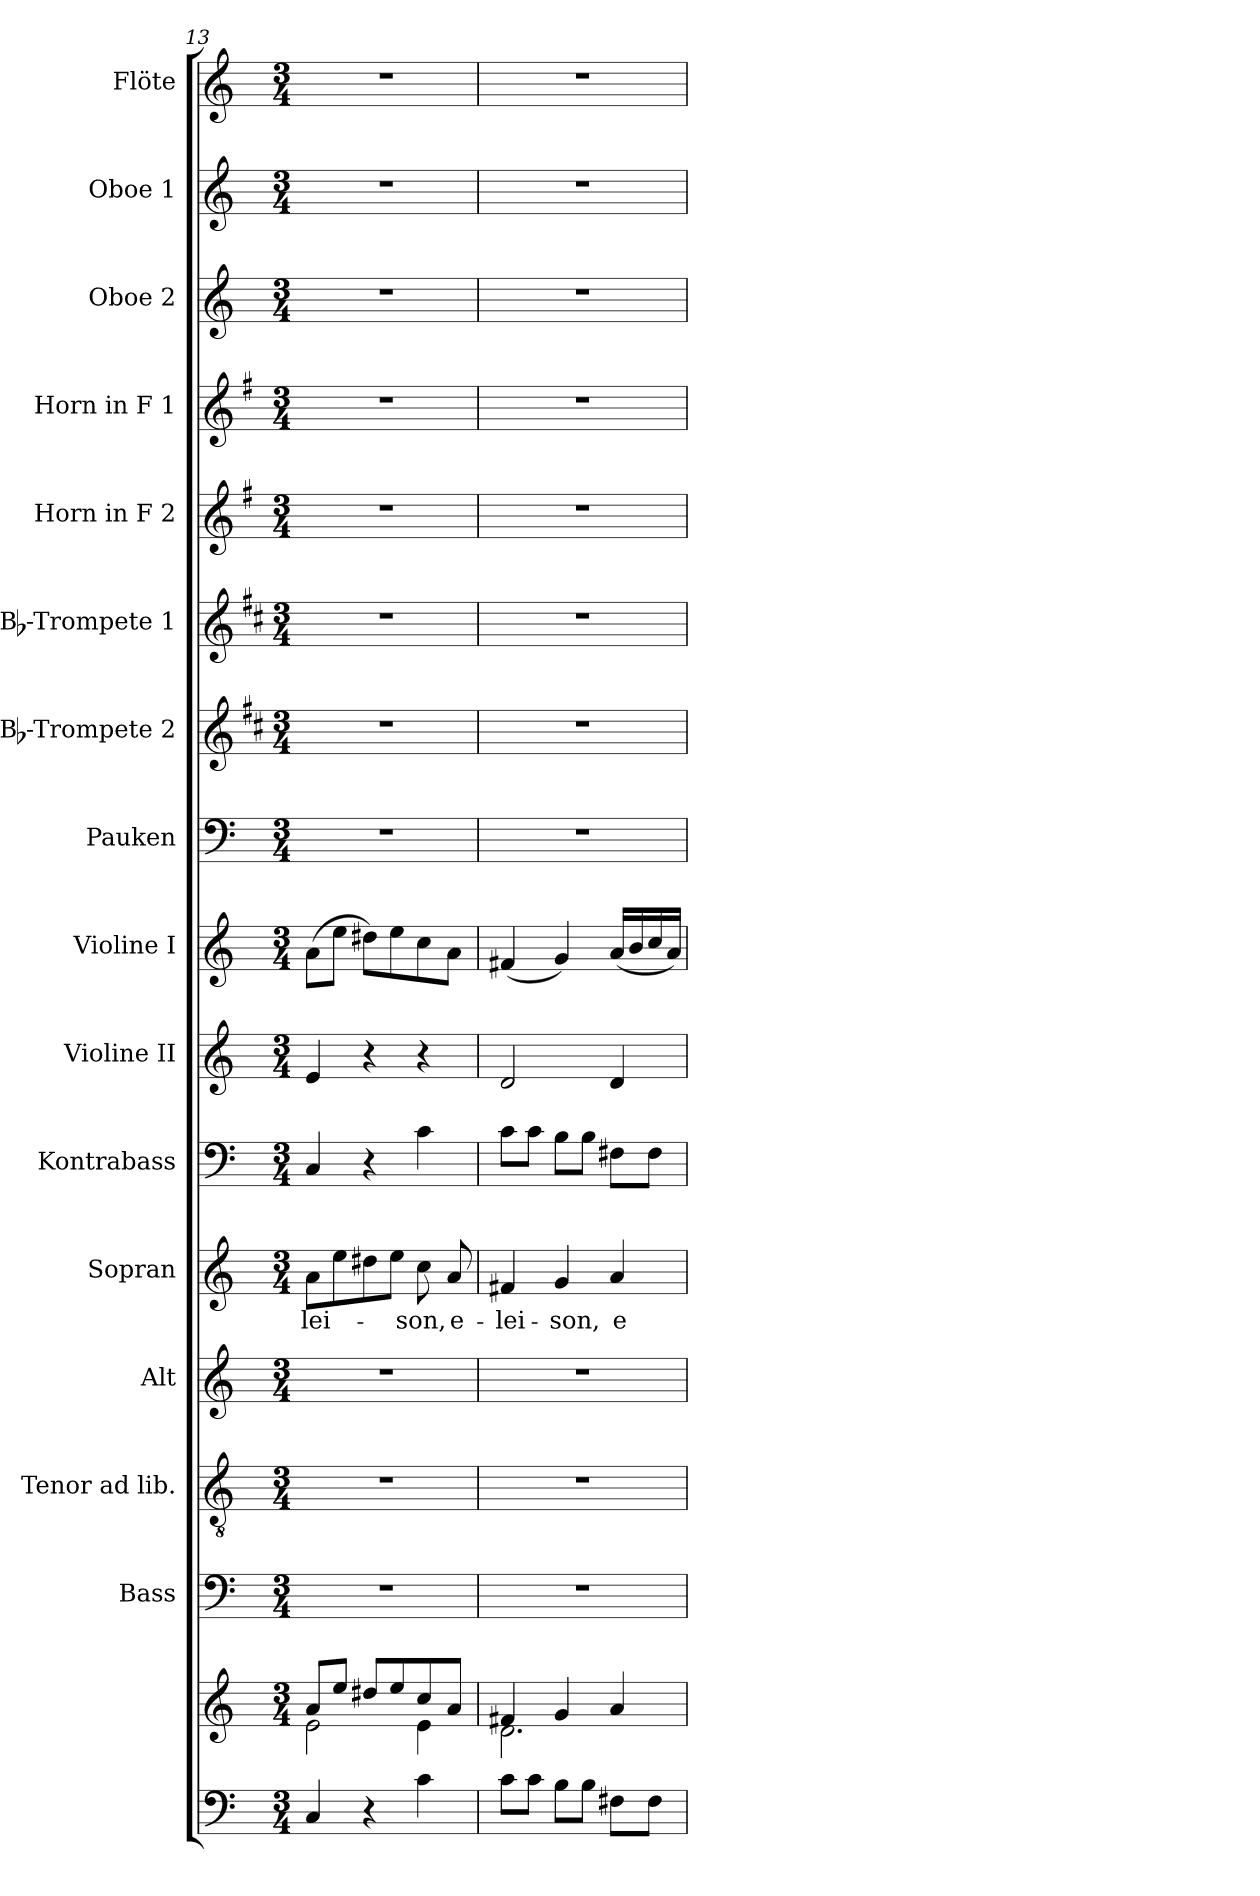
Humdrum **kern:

**kern	**kern	**kern	**kern	**kern	**kern	**text	**kern	**kern	**kern	**kern	**kern	**kern	**kern	**kern	**kern	**kern	**kern
*part16	*part16	*part15	*part14	*part13	*part12	*part12	*part11	*part10	*part9	*part8	*part7	*part6	*part5	*part4	*part3	*part2	*part1
*staff17	*staff16	*staff15	*staff14	*staff13	*staff12	*staff12	*staff11	*staff10	*staff9	*staff8	*staff7	*staff6	*staff5	*staff4	*staff3	*staff2	*staff1
*	*	*I"Bass	*I"Tenor ad lib.	*I"Alt	*I"Sopran	*	*I"Kontrabass	*I"Violine II	*I"Violine I	*I"Pauken	*I"Bb-Trompete 2	*I"Bb-Trompete 1	*I"Horn in F 2	*I"Horn in F 1	*I"Oboe 2	*I"Oboe 1	*I"Flöte
*	*	*I'B.	*I'T.	*I'A.	*I'S.	*	*I'Kb.	*I'Vl. II	*I'Vl. I	*I'Pk.	*I'Bb Trp. 2	*I'Bb Trp. 1	*	*	*I'Ob. 2	*I'Ob. 1	*I'Fl.
!!LO:PB:g=z
*clefF4	*clefG2	*clefF4	*clefGv2	*clefG2	*clefG2	*	*clefF4	*clefG2	*clefG2	*clefF4	*clefG2	*clefG2	*clefG2	*clefG2	*clefG2	*clefG2	*clefG2
*	*	*	*	*	*	*	*ITrd7c12	*	*	*	*ITrd1c2	*ITrd1c2	*ITrd4c7	*ITrd4c7	*	*	*
*k[]	*k[]	*k[]	*k[]	*k[]	*k[]	*	*k[]	*k[]	*k[]	*k[]	*k[]	*k[]	*k[]	*k[]	*k[]	*k[]	*k[]
*C:	*C:	*C:	*C:	*C:	*C:	*	*C:	*C:	*C:	*C:	*C:	*C:	*C:	*C:	*C:	*C:	*C:
*M3/4	*M3/4	*M3/4	*M3/4	*M3/4	*M3/4	*	*M3/4	*M3/4	*M3/4	*M3/4	*M3/4	*M3/4	*M3/4	*M3/4	*M3/4	*M3/4	*M3/4
=13	=13	=13	=13	=13	=13	=13	=13	=13	=13	=13	=13	=13	=13	=13	=13	=13	=13
*	*^	*	*	*	*	*	*	*	*	*	*	*	*	*	*	*	*
!	!	!	!	!	!	!	!LO:LY:b	!	!	!	!	!	!	!	!	!	!	!
4C/	8a/L	2e\	2.r	2.r	2.r	8a\L	-lei-	4CC/	4e/	(>8a\L	2.r	2.r	2.r	2.r	2.r	2.r	2.r	2.r
.	8ee/J	.	.	.	.	8ee\	.	.	.	8ee\J	.	.	.	.	.	.	.	.
4r	8dd#X/L	.	.	.	.	8dd#X\	.	4r	4r	8dd#X\L)	.	.	.	.	.	.	.	.
.	8ee/	.	.	.	.	8ee\J	.	.	.	8ee\	.	.	.	.	.	.	.	.
!	!	!	!	!	!	!	!LO:LY:b	!	!	!	!	!	!	!	!	!	!	!
4c\	8cc/	4e\	.	.	.	8cc\	-son,	4C\	4r	8cc\	.	.	.	.	.	.	.	.
!	!	!	!	!	!	!	!LO:LY:b	!	!	!	!	!	!	!	!	!	!	!
.	8a/J	.	.	.	.	8a/	e-	.	.	8a\J	.	.	.	.	.	.	.	.
=14	=14	=14	=14	=14	=14	=14	=14	=14	=14	=14	=14	=14	=14	=14	=14	=14	=14	=14
!	!	!	!	!	!	!	!LO:LY:b	!	!	!	!	!	!	!	!	!	!	!
8c\L	4f#X/	2.d\	2.r	2.r	2.r	4f#X/	-lei-	8C\L	2d/	(<4f#X/	2.r	2.r	2.r	2.r	2.r	2.r	2.r	2.r
8c\J	.	.	.	.	.	.	.	8C\J	.	.	.	.	.	.	.	.	.	.
!	!	!	!	!	!	!	!LO:LY:b	!	!	!	!	!	!	!	!	!	!	!
8B\L	4g/	.	.	.	.	4g/	-son,	8BB\L	.	4g/)	.	.	.	.	.	.	.	.
8B\J	.	.	.	.	.	.	.	8BB\J	.	.	.	.	.	.	.	.	.	.
!	!	!	!	!	!	!	!LO:LY:b	!	!	!	!	!	!	!	!	!	!	!
8F#X\L	4a/	.	.	.	.	4a/	e-	8FF#X\L	4d/	(<16a/LL	.	.	.	.	.	.	.	.
.	.	.	.	.	.	.	.	.	.	16b/	.	.	.	.	.	.	.	.
8F#\J	.	.	.	.	.	.	.	8FF#\J	.	16cc/	.	.	.	.	.	.	.	.
.	.	.	.	.	.	.	.	.	.	16a/JJ)	.	.	.	.	.	.	.	.
*	*v	*v	*	*	*	*	*	*	*	*	*	*	*	*	*	*	*	*
=	=	=	=	=	=	=	=	=	=	=	=	=	=	=	=	=	=
*-	*-	*-	*-	*-	*-	*-	*-	*-	*-	*-	*-	*-	*-	*-	*-	*-	*-
